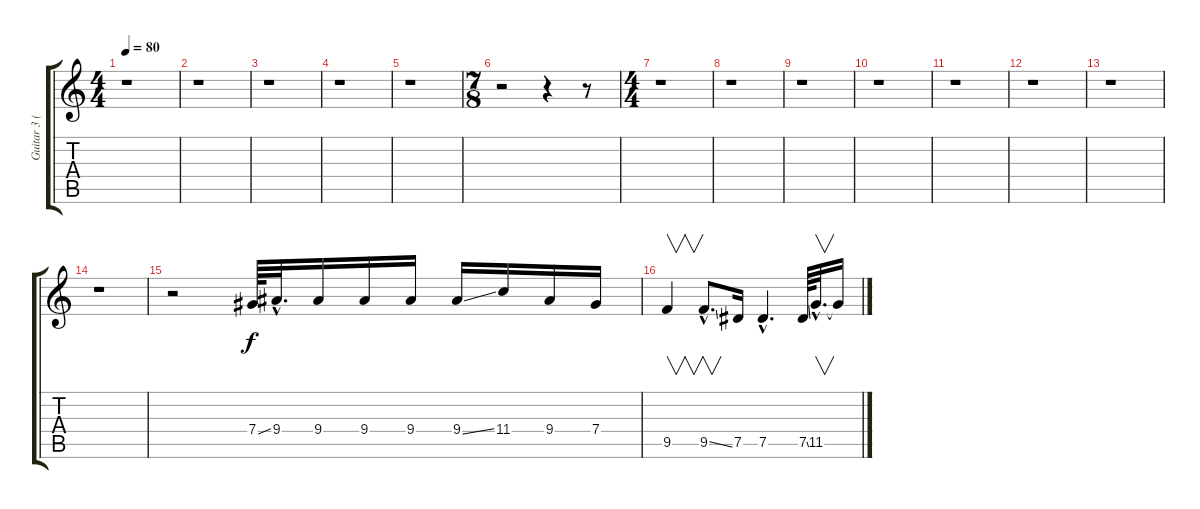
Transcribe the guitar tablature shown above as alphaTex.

\track ("Guitar 3 (Solo)" "Guitar 3 (") {instrument distortionguitar}
\staff {score tabs}
\tuning (Eb4 Bb3 Gb3 Db3 Ab2 Eb2) {hide}
\ts (4 4)
\tempo 80
\clef g2
\ks c
r.1{dy f instrument distortionguitar} |
r.1 |
r.1 |
r.1 |
r.1 |
\ts (7 8)
r.2 r.4 r.8 |
\ts (4 4)
r.1 |
r.1 |
r.1 |
r.1 |
r.1 |
r.1 |
r.1 |
r.1 |
r.2 7.4{ss}.64 9.4{hac}.32{d} 9.4.16 9.4.16 9.4.16 9.4{ss}.16 11.4.16 9.4.16 7.4.16 |
9.5.4{v} 9.5{ss hac}.8{v d} 7.5.16 7.5{hac}.4{d} 7.5{ss}.64 11.5{hac}.32{v d} 11.5{t}.16
